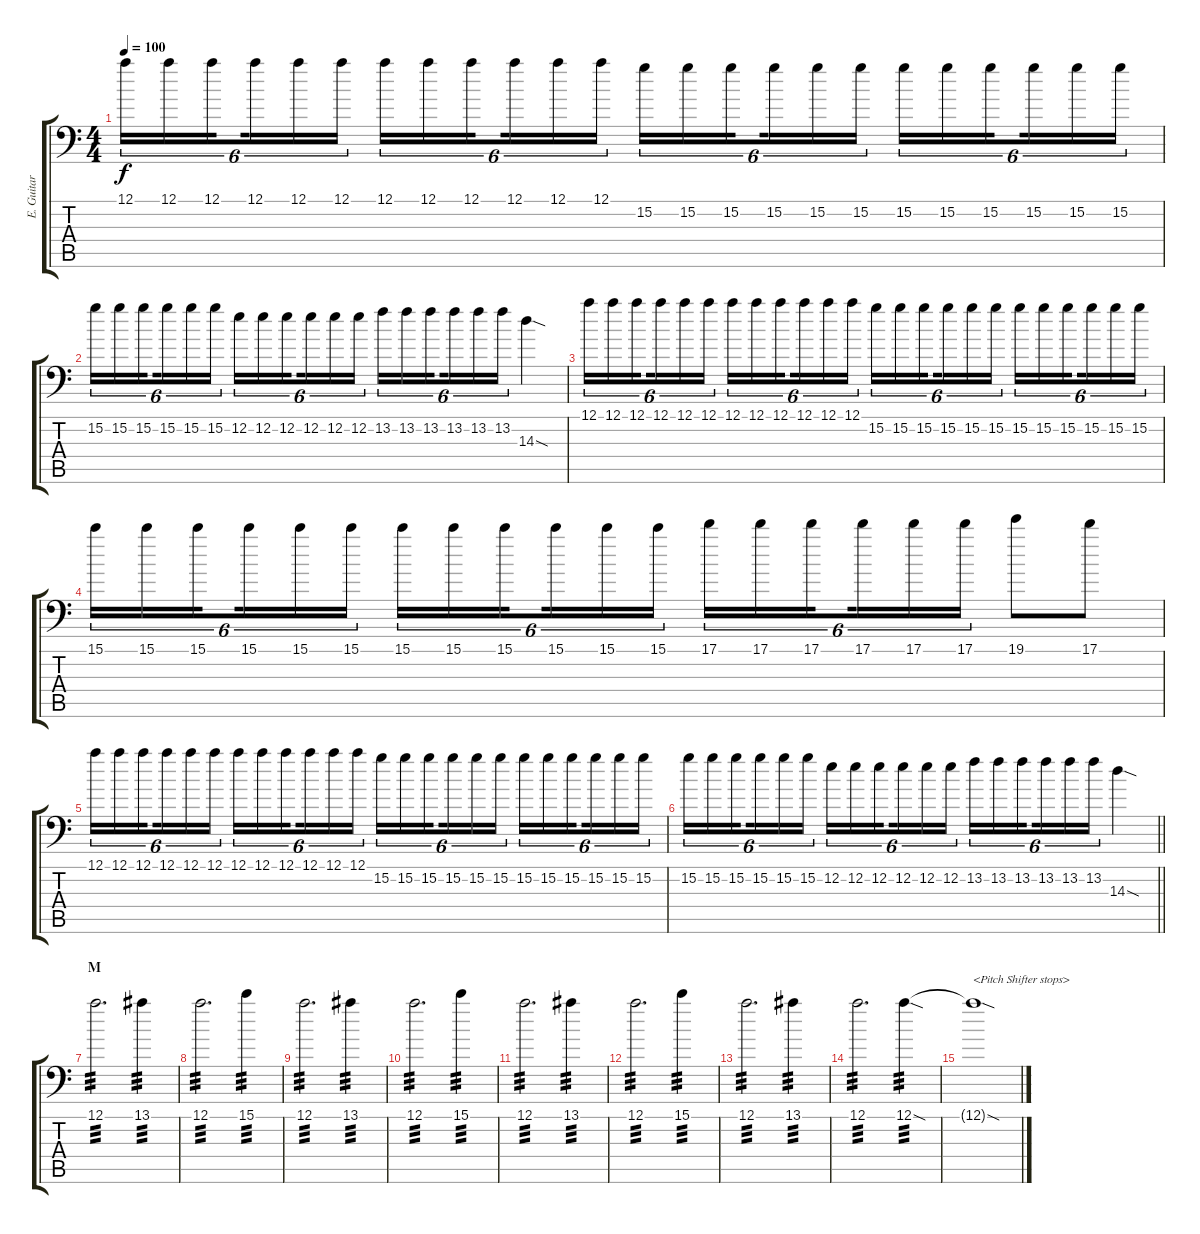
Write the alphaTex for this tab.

\track ("E. Guitar III" "E. Guitar ") {instrument overdrivenguitar}
\staff {score tabs}
\tuning (A3 E3 C3 G2 D2 A1) {hide}
\ts (4 4)
\tempo 100
\clef f4
\ks c
12.1.16{tu (6 4) dy f} 12.1.16{tu (6 4)} 12.1.16{tu (6 4) beam splitsecondary} 12.1.16{tu (6 4)} 12.1.16{tu (6 4)} 12.1.16{tu (6 4)} 12.1.16{tu (6 4)} 12.1.16{tu (6 4)} 12.1.16{tu (6 4) beam splitsecondary} 12.1.16{tu (6 4)} 12.1.16{tu (6 4)} 12.1.16{tu (6 4)} 15.2.16{tu (6 4)} 15.2.16{tu (6 4)} 15.2.16{tu (6 4) beam splitsecondary} 15.2.16{tu (6 4)} 15.2.16{tu (6 4)} 15.2.16{tu (6 4)} 15.2.16{tu (6 4)} 15.2.16{tu (6 4)} 15.2.16{tu (6 4) beam splitsecondary} 15.2.16{tu (6 4)} 15.2.16{tu (6 4)} 15.2.16{tu (6 4)} |
15.2.16{tu (6 4)} 15.2.16{tu (6 4)} 15.2.16{tu (6 4) beam splitsecondary} 15.2.16{tu (6 4)} 15.2.16{tu (6 4)} 15.2.16{tu (6 4)} 12.2.16{tu (6 4)} 12.2.16{tu (6 4)} 12.2.16{tu (6 4) beam splitsecondary} 12.2.16{tu (6 4)} 12.2.16{tu (6 4)} 12.2.16{tu (6 4)} 13.2.16{tu (6 4)} 13.2.16{tu (6 4)} 13.2.16{tu (6 4) beam splitsecondary} 13.2.16{tu (6 4)} 13.2.16{tu (6 4)} 13.2.16{tu (6 4)} 14.3{sod}.4 |
12.1.16{tu (6 4)} 12.1.16{tu (6 4)} 12.1.16{tu (6 4) beam splitsecondary} 12.1.16{tu (6 4)} 12.1.16{tu (6 4)} 12.1.16{tu (6 4)} 12.1.16{tu (6 4)} 12.1.16{tu (6 4)} 12.1.16{tu (6 4) beam splitsecondary} 12.1.16{tu (6 4)} 12.1.16{tu (6 4)} 12.1.16{tu (6 4)} 15.2.16{tu (6 4)} 15.2.16{tu (6 4)} 15.2.16{tu (6 4) beam splitsecondary} 15.2.16{tu (6 4)} 15.2.16{tu (6 4)} 15.2.16{tu (6 4)} 15.2.16{tu (6 4)} 15.2.16{tu (6 4)} 15.2.16{tu (6 4) beam splitsecondary} 15.2.16{tu (6 4)} 15.2.16{tu (6 4)} 15.2.16{tu (6 4)} |
15.1.16{tu (6 4)} 15.1.16{tu (6 4)} 15.1.16{tu (6 4) beam splitsecondary} 15.1.16{tu (6 4)} 15.1.16{tu (6 4)} 15.1.16{tu (6 4)} 15.1.16{tu (6 4)} 15.1.16{tu (6 4)} 15.1.16{tu (6 4) beam splitsecondary} 15.1.16{tu (6 4)} 15.1.16{tu (6 4)} 15.1.16{tu (6 4)} 17.1.16{tu (6 4)} 17.1.16{tu (6 4)} 17.1.16{tu (6 4) beam splitsecondary} 17.1.16{tu (6 4)} 17.1.16{tu (6 4)} 17.1.16{tu (6 4)} 19.1.8 17.1.8 |
12.1.16{tu (6 4)} 12.1.16{tu (6 4)} 12.1.16{tu (6 4) beam splitsecondary} 12.1.16{tu (6 4)} 12.1.16{tu (6 4)} 12.1.16{tu (6 4)} 12.1.16{tu (6 4)} 12.1.16{tu (6 4)} 12.1.16{tu (6 4) beam splitsecondary} 12.1.16{tu (6 4)} 12.1.16{tu (6 4)} 12.1.16{tu (6 4)} 15.2.16{tu (6 4)} 15.2.16{tu (6 4)} 15.2.16{tu (6 4) beam splitsecondary} 15.2.16{tu (6 4)} 15.2.16{tu (6 4)} 15.2.16{tu (6 4)} 15.2.16{tu (6 4)} 15.2.16{tu (6 4)} 15.2.16{tu (6 4) beam splitsecondary} 15.2.16{tu (6 4)} 15.2.16{tu (6 4)} 15.2.16{tu (6 4)} |
\barLineRight lightlight
15.2.16{tu (6 4)} 15.2.16{tu (6 4)} 15.2.16{tu (6 4) beam splitsecondary} 15.2.16{tu (6 4)} 15.2.16{tu (6 4)} 15.2.16{tu (6 4)} 12.2.16{tu (6 4)} 12.2.16{tu (6 4)} 12.2.16{tu (6 4) beam splitsecondary} 12.2.16{tu (6 4)} 12.2.16{tu (6 4)} 12.2.16{tu (6 4)} 13.2.16{tu (6 4)} 13.2.16{tu (6 4)} 13.2.16{tu (6 4) beam splitsecondary} 13.2.16{tu (6 4)} 13.2.16{tu (6 4)} 13.2.16{tu (6 4)} 14.3{sod}.4 |
\section ("" "M")
12.1.2{d tp 3} 13.1.4{tp 3} |
12.1.2{d tp 3} 15.1.4{tp 3} |
12.1.2{d tp 3} 13.1.4{tp 3} |
12.1.2{d tp 3} 15.1.4{tp 3} |
12.1.2{d tp 3} 13.1.4{tp 3} |
12.1.2{d tp 3} 15.1.4{tp 3} |
12.1.2{d tp 3} 13.1.4{tp 3} |
12.1.2{d tp 3} 12.1{sod}.4{tp 3} |
12.1{sod t}.1{txt "<Pitch Shifter stops>"}
